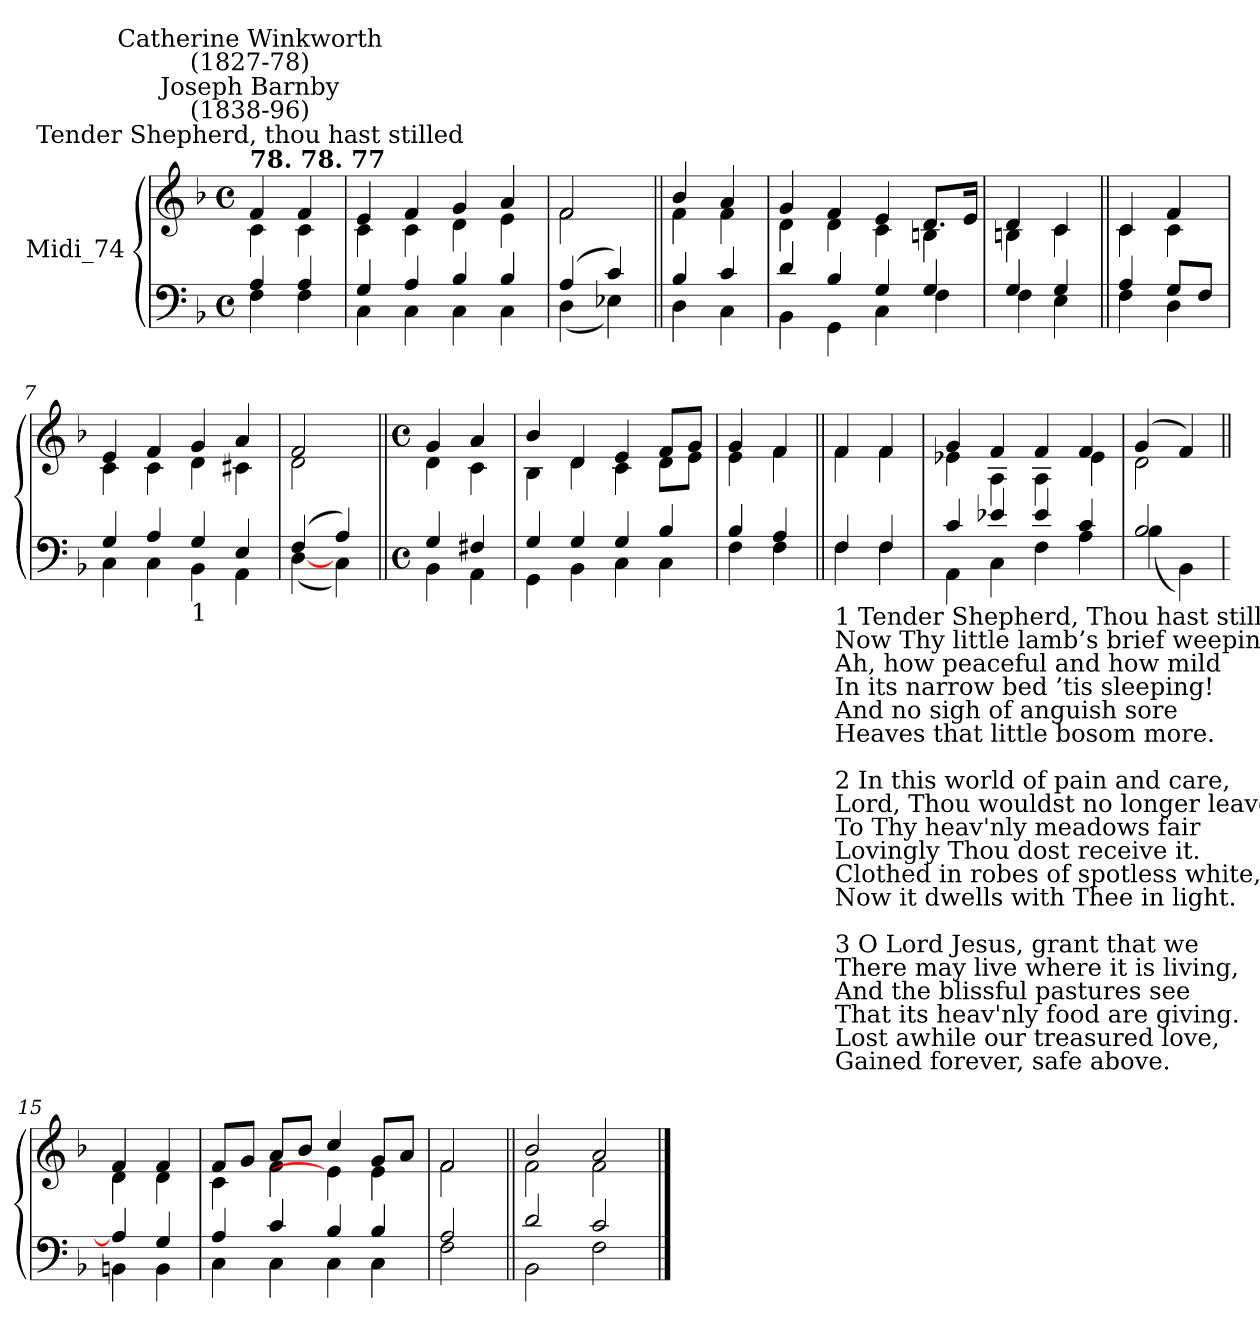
**kern	**kern
*part2	*part1
*staff2	*staff1
*I"Midi_74	*I"Midi_74
*clefF4	*clefG2
*k[b-]	*k[b-]
*F:	*F:
*M4/4	*M4/4
*met(c)	*met(c)
=	=
*^	*^
!	!	!LO:TX:a:B:t=78. 78. 77	!
!	!	!LO:TX:a:cj:t=Tender Shepherd, thou hast stilled	!
!	!	!LO:TX:a:cj:t=Joseph Barnby\n(1838-96)	!
!	!	!LO:TX:a:cj:t=Catherine Winkworth\n(1827-78)	!
4A/	4F\	4f/	4c\
4A/	4F\	4f/	4c\
=1	=1	=1	=1
4G/	4C\	4e/	4c\
4A/	4C\	4f/	4c\
4B-/	4C\	4g/	4d\
4B-/	4C\	4a/	4e\
=2	=2	=2	=2
(>4A/	(<4D\	2f/	2f\
4c/)	4E-X\)	.	.
=3||	=3||	=3||	=3||
4B-/	4D\	4b-/	4f\
4c/	4C\	4a/	4f\
=4	=4	=4	=4
4d/	4BB-\	4g/	4d\
4B-/	4GG\	4f/	4d\
4G/	4C\	4e/	4c\
4G/	4F\	8.d/L	4Bn\
.	.	16e/J	.
=5	=5	=5	=5
4G/	4F\	4d/	4Bn\
4G/	4E\	4c/	4c\
=6||	=6||	=6||	=6||
4A/	4F\	4c/	4c\
8G/L	4D\	4f/	4c\
8F/J	.	.	.
=7	=7	=7	=7
4G/	4C\	4e/	4c\
4A/	4C\	4f/	4c\
!LO:TX:b:t=1	!	!	!
4G/	4BB-\	4g/	4d\
4E/	4AA\	4a/	4c#X\
=8	=8	=8	=8
(>4F/	(<[4D\	2f/	2d\
4A/)	4C\)	.	.
!!LO:LB:g=z	!!
=9||	=9||	=9||	=9||
*M4/4	*	*M4/4	*
*met(c)	*	*met(c)	*
4G/	4BB-\	4g/	4d\
4F#X/	4AA\	4a/	4c\
=10	=10	=10	=10
4G/	4GG\	4b-/	4B-\
4G/	4BB-\	4d/	4d\
4G/	4C\	4e/	4c\
4B-/	4C\	8f/L	8d\L
.	.	8g/J	8e\J
=11	=11	=11	=11
4B-/	4F\	4g/	4e\
4A/	4F\	4f/	4f\
=12||	=12||	=12||	=12||
!LO:TX:b:t=1 Tender Shepherd, Thou hast stilled\nNow Thy little lamb’s brief weeping.\nAh, how peaceful and how mild\nIn its narrow bed ’tis sleeping!\nAnd no sigh of anguish sore\nHeaves that little bosom more.\n\n2 In this world of pain and care,\nLord, Thou wouldst no longer leave it;\nTo Thy heav'nly meadows fair\nLovingly Thou dost receive it.\nClothed in robes of spotless white,\nNow it dwells with Thee in light.\n\n3 O Lord Jesus, grant that we\nThere may live where it is living,\nAnd the blissful pastures see\nThat its heav'nly food are giving.\nLost awhile our treasured love,\nGained forever, safe above.	!	!	!
4F/	4F\	4f/	4f\
4F/	4F\	4f/	4f\
=13	=13	=13	=13
4c/	4AA\	4g/	4e-X\
4e-X/	4C\	4f/	4A\
4e-/	4F\	4f/	4A\
4c/	4A\	4f/	4e-\
=14	=14	=14	=14
2B-/	(4B-\	(>4g/	2d\
.	4BB-\)	4f/)	.
=15	=15	=15||	=15||
4A/]	4BBn\	4f/	4d\
4G/	4BB\	4f/	4d\
=16	=16	=16	=16
4A/	4C\	8f/L	4c\
.	.	8g/J	.
4c/	4C\	8a/L	4f\
.	.	8b-/J	.
4B-/	4C\	4cc/	4e\]
4B-/	4C\	8g/L	4e\
.	.	8a/J	.
=17	=17	=17	=17
2A/	2F\	2f/	2f\
=18||	=18||	=18||	=18||
2d/	2BB-\	2b-/	2f\
2c/	2F\	2a/	2f\
*v	*v	*	*
*	*v	*v
==	==
*-	*-
